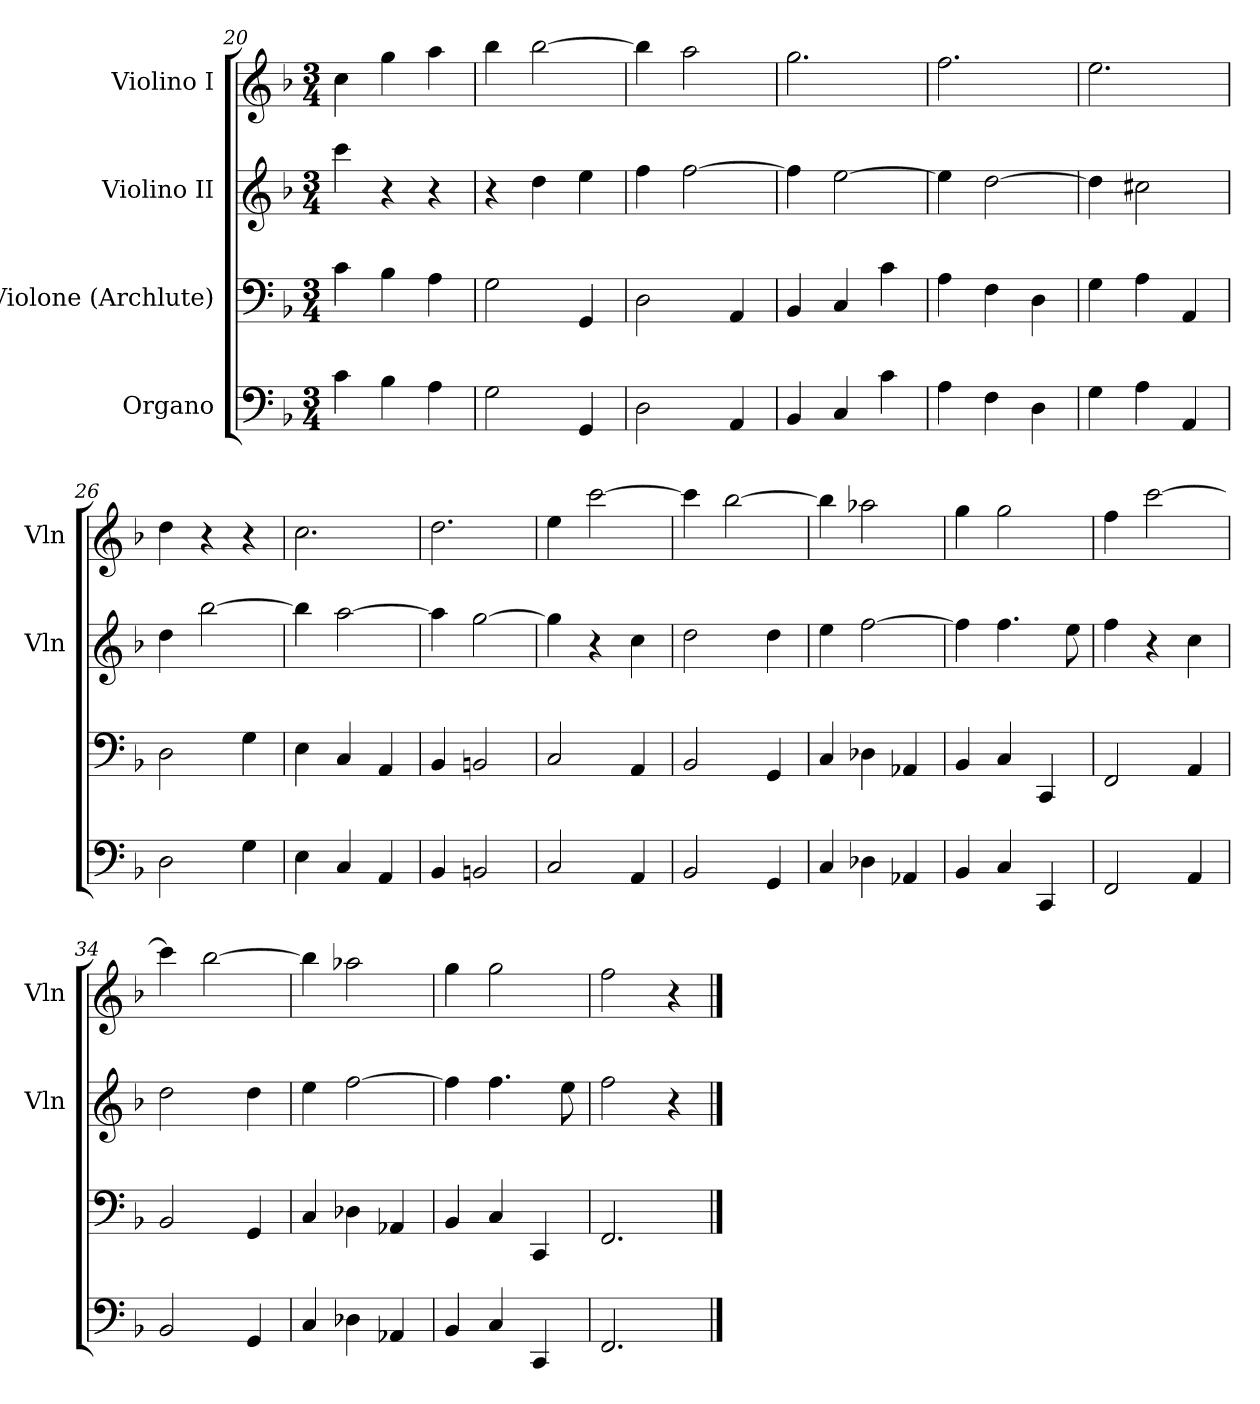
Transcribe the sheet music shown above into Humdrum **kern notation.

**kern	**kern	**kern	**kern
*part4	*part3	*part2	*part1
*staff4	*staff3	*staff2	*staff1
*I"Organo	*I"Violone (Archlute)	*I"Violino II	*I"Violino I
*	*	*I'Vln	*I'Vln
*clefF4	*clefF4	*clefG2	*clefG2
*k[b-]	*k[b-]	*k[b-]	*k[b-]
*M3/4	*M3/4	*M3/4	*M3/4
=20	=20	=20	=20
4c\	4c\	4ccc\	4cc\
4B-\	4B-\	4r	4gg\
4A\	4A\	4r	4aa\
=21	=21	=21	=21
2G\	2G\	4r	4bb-\
.	.	4dd\	[2bb-\
4GG/	4GG/	4ee\	.
=22	=22	=22	=22
2D\	2D\	4ff\	4bb-\]
.	.	[2ff\	2aa\
4AA/	4AA/	.	.
=23	=23	=23	=23
4BB-/	4BB-/	4ff\]	2.gg\
4C/	4C/	[2ee\	.
4c\	4c\	.	.
=24	=24	=24	=24
4A\	4A\	4ee\]	2.ff\
4F\	4F\	[2dd\	.
4D\	4D\	.	.
=25	=25	=25	=25
4G\	4G\	4dd\]	2.ee\
4A\	4A\	2cc#X\	.
4AA/	4AA/	.	.
=26	=26	=26	=26
2D\	2D\	4dd\	4dd\
.	.	[2bb-\	4r
4G\	4G\	.	4r
=27	=27	=27	=27
4E\	4E\	4bb-\]	2.cc\
4C/	4C/	[2aa\	.
4AA/	4AA/	.	.
=28	=28	=28	=28
4BB-/	4BB-/	4aa\]	2.dd\
2BBn/	2BBn/	[2gg\	.
=29	=29	=29	=29
2C/	2C/	4gg\]	4ee\
.	.	4r	[2ccc\
4AA/	4AA/	4cc\	.
=30	=30	=30	=30
2BB-/	2BB-/	2dd\	4ccc\]
.	.	.	[2bb-\
4GG/	4GG/	4dd\	.
=31	=31	=31	=31
4C/	4C/	4ee\	4bb-\]
4D-X\	4D-X\	[2ff\	2aa-X\
4AA-X/	4AA-X/	.	.
=32	=32	=32	=32
4BB-/	4BB-/	4ff\]	4gg\
4C/	4C/	4.ff\	2gg\
4CC/	4CC/	.	.
.	.	8ee\	.
=33	=33	=33	=33
2FF/	2FF/	4ff\	4ff\
.	.	4r	[2ccc\
4AA/	4AA/	4cc\	.
=34	=34	=34	=34
2BB-/	2BB-/	2dd\	4ccc\]
.	.	.	[2bb-\
4GG/	4GG/	4dd\	.
=35	=35	=35	=35
4C/	4C/	4ee\	4bb-\]
4D-X\	4D-X\	[2ff\	2aa-X\
4AA-X/	4AA-X/	.	.
=36	=36	=36	=36
4BB-/	4BB-/	4ff\]	4gg\
4C/	4C/	4.ff\	2gg\
4CC/	4CC/	.	.
.	.	8ee\	.
=37	=37	=37	=37
2.FF/	2.FF/	2ff\	2ff\
.	.	4r	4r
==	==	==	==
*-	*-	*-	*-
